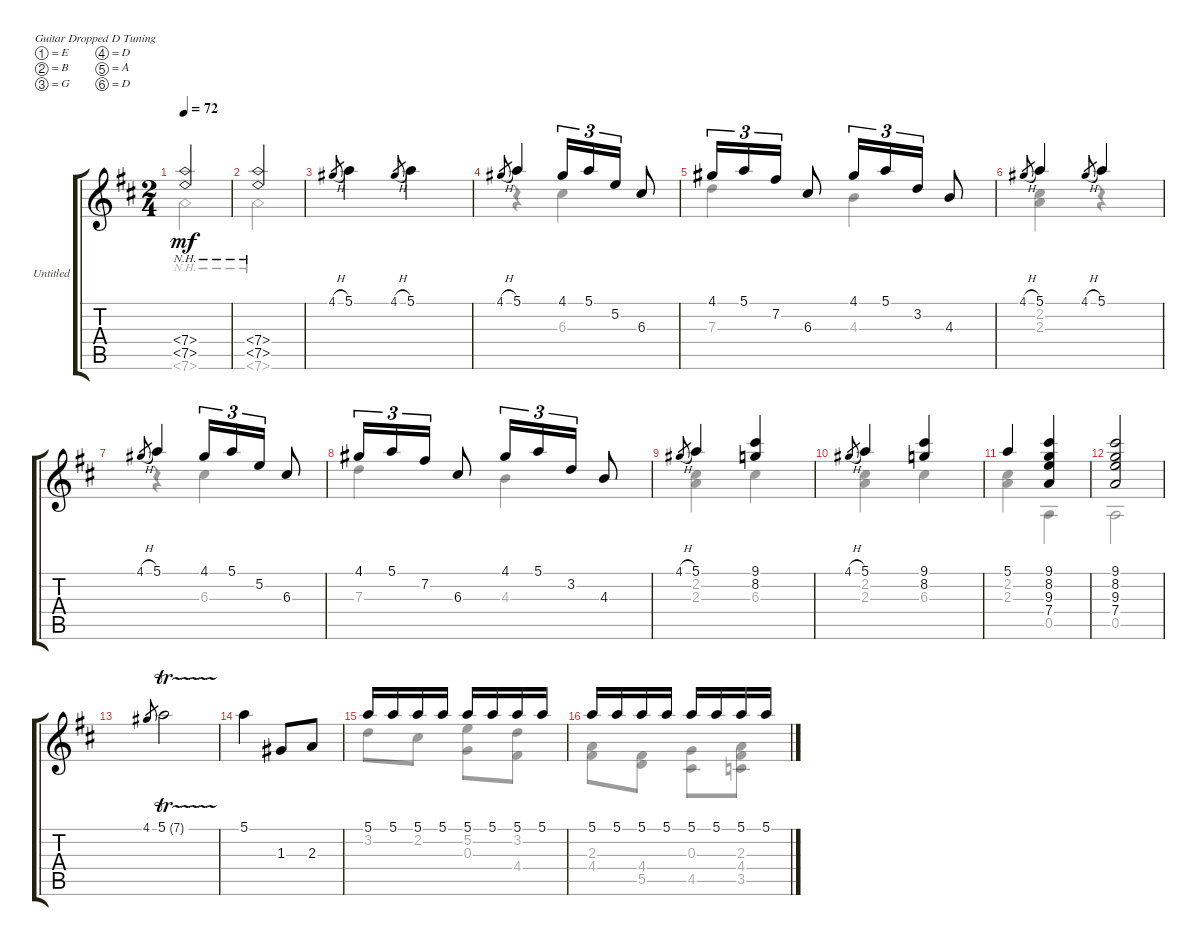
\bracketExtendMode groupsimilarinstruments
\firstSystemTrackNameOrientation horizontal
\otherSystemsTrackNameOrientation horizontal
\track ("Untitled" "Untitled") {instrument acousticguitarnylon}
\staff {score tabs}
\tuning (E4 B3 G3 D3 A2 D2)
\voice
\ts (2 4)
\tempo 72
\clef g2
\ks d
(7.4{nh} 7.5{nh}).2{dy mf instrument acousticguitarnylon} |
(7.4{nh} 7.5{nh}).2 |
4.1{h}.8{gr} 5.1.4 4.1{h}.8{gr} 5.1.4 |
4.1{h}.8{gr} 5.1.4 4.1.16{tu (3 2)} 5.1.16{tu (3 2)} 5.2.16{tu (3 2)} 6.3.8 |
4.1.16{tu (3 2)} 5.1.16{tu (3 2)} 7.2.16{tu (3 2)} 6.3.8 4.1.16{tu (3 2)} 5.1.16{tu (3 2)} 3.2.16{tu (3 2)} 4.3.8 |
4.1{h}.8{gr} 5.1.4 4.1{h}.8{gr} 5.1.4 |
4.1{h}.8{gr} 5.1.4 4.1.16{tu (3 2)} 5.1.16{tu (3 2)} 5.2.16{tu (3 2)} 6.3.8 |
4.1.16{tu (3 2)} 5.1.16{tu (3 2)} 7.2.16{tu (3 2)} 6.3.8 4.1.16{tu (3 2)} 5.1.16{tu (3 2)} 3.2.16{tu (3 2)} 4.3.8 |
4.1{h}.8{gr} 5.1.4 (9.1 8.2).4 |
4.1{h}.8{gr} 5.1.4 (9.1 8.2).4 |
5.1.4 (9.1 8.2 9.3 7.4).4 |
(9.1 8.2 9.3 7.4).2 |
4.1.8{gr} 5.1{tr (7 16)}.2 |
5.1.4 1.3.8 2.3.8 |
5.1.16 5.1.16 5.1.16 5.1.16 5.1.16 5.1.16 5.1.16 5.1.16 |
5.1.16 5.1.16 5.1.16 5.1.16 5.1.16 5.1.16 5.1.16 5.1.16
\voice
\clef g2
\ottava regular
\simile none
\ks d
7.6{nh}.2{dy mf} |
7.6{nh}.2 |
|
r.4 6.3.4 |
7.3.4 4.3.4 |
(2.2 2.3).4 r.4 |
r.4 6.3.4 |
7.3.4 4.3.4 |
(2.2 2.3).4 6.3.4 |
(2.2 2.3).4 6.3.4 |
(2.2 2.3).4 0.5.4 |
0.5.2 |
|
|
3.2.8 2.2.8 (5.2 0.3).8 (3.2 4.4).8 |
(2.3 4.4).8 (4.4 5.5).8 (0.3 4.5).8 (2.3 4.4 3.5).8
